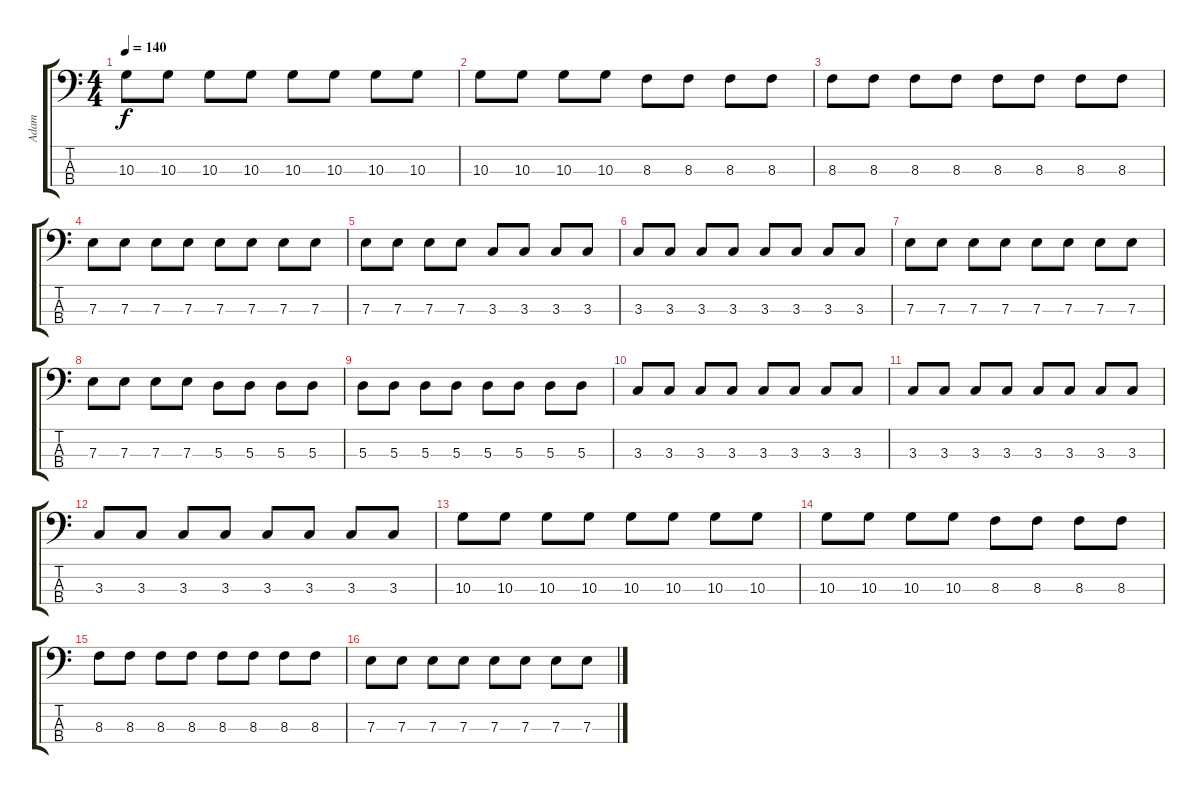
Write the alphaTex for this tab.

\track ("Adam" "Adam") {instrument electricbasspick}
\staff {score tabs}
\tuning (G2 D2 A1 E1) {hide}
\ts (4 4)
\tempo 140
\clef f4
\ks c
10.3.8{dy f instrument electricbasspick} 10.3.8 10.3.8 10.3.8 10.3.8 10.3.8 10.3.8 10.3.8 |
10.3.8 10.3.8 10.3.8 10.3.8 8.3.8 8.3.8 8.3.8 8.3.8 |
8.3.8 8.3.8 8.3.8 8.3.8 8.3.8 8.3.8 8.3.8 8.3.8 |
7.3.8 7.3.8 7.3.8 7.3.8 7.3.8 7.3.8 7.3.8 7.3.8 |
7.3.8 7.3.8 7.3.8 7.3.8 3.3.8 3.3.8 3.3.8 3.3.8 |
3.3.8 3.3.8 3.3.8 3.3.8 3.3.8 3.3.8 3.3.8 3.3.8 |
7.3.8 7.3.8 7.3.8 7.3.8 7.3.8 7.3.8 7.3.8 7.3.8 |
7.3.8 7.3.8 7.3.8 7.3.8 5.3.8 5.3.8 5.3.8 5.3.8 |
5.3.8 5.3.8 5.3.8 5.3.8 5.3.8 5.3.8 5.3.8 5.3.8 |
3.3.8 3.3.8 3.3.8 3.3.8 3.3.8 3.3.8 3.3.8 3.3.8 |
3.3.8 3.3.8 3.3.8 3.3.8 3.3.8 3.3.8 3.3.8 3.3.8 |
3.3.8 3.3.8 3.3.8 3.3.8 3.3.8 3.3.8 3.3.8 3.3.8 |
10.3.8 10.3.8 10.3.8 10.3.8 10.3.8 10.3.8 10.3.8 10.3.8 |
10.3.8 10.3.8 10.3.8 10.3.8 8.3.8 8.3.8 8.3.8 8.3.8 |
8.3.8 8.3.8 8.3.8 8.3.8 8.3.8 8.3.8 8.3.8 8.3.8 |
7.3.8 7.3.8 7.3.8 7.3.8 7.3.8 7.3.8 7.3.8 7.3.8
